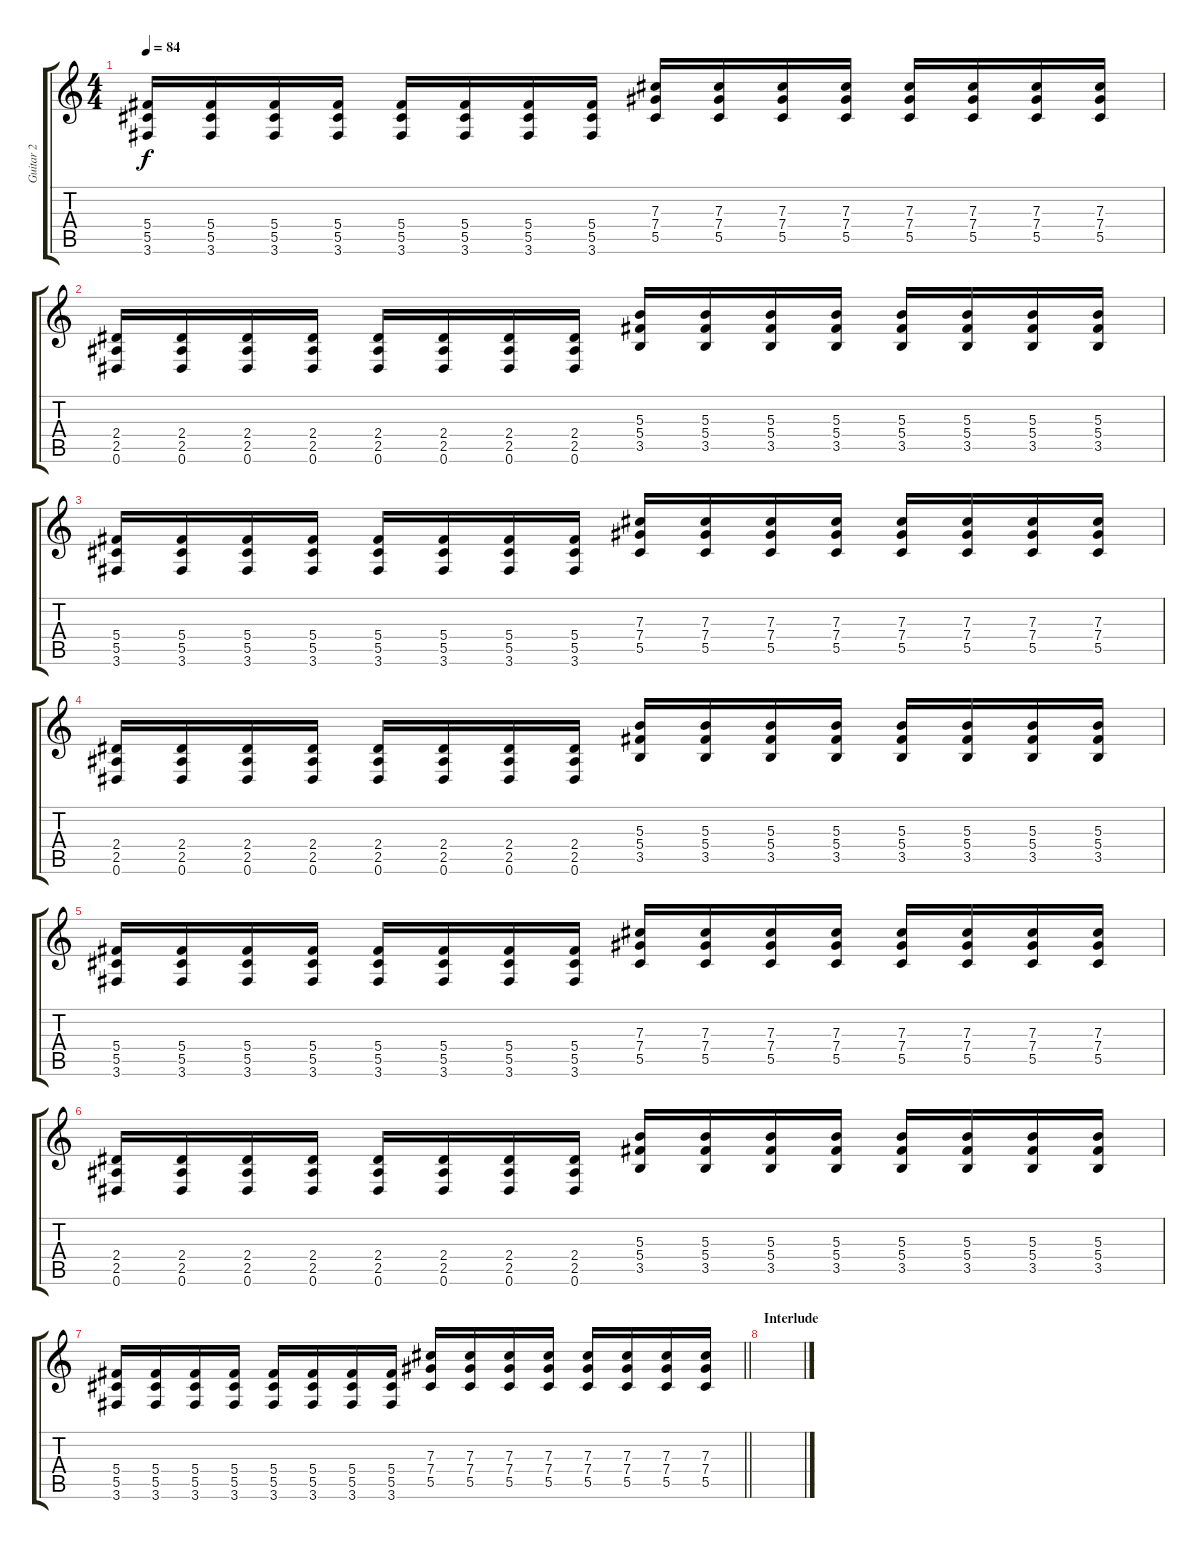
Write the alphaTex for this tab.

\track ("Guitar 2" "Guitar 2") {instrument electricguitarclean}
\staff {score tabs}
\tuning (Eb4 Bb3 Gb3 Db3 Ab2 Eb2) {hide}
\ts (4 4)
\tempo 84
\clef g2
\ks c
(5.4 5.5 3.6).16{dy f} (5.4 5.5 3.6).16 (5.4 5.5 3.6).16 (5.4 5.5 3.6).16 (5.4 5.5 3.6).16 (5.4 5.5 3.6).16 (5.4 5.5 3.6).16 (5.4 5.5 3.6).16 (7.3 7.4 5.5).16 (7.3 7.4 5.5).16 (7.3 7.4 5.5).16 (7.3 7.4 5.5).16 (7.3 7.4 5.5).16 (7.3 7.4 5.5).16 (7.3 7.4 5.5).16 (7.3 7.4 5.5).16 |
(2.4 2.5 0.6).16 (2.4 2.5 0.6).16 (2.4 2.5 0.6).16 (2.4 2.5 0.6).16 (2.4 2.5 0.6).16 (2.4 2.5 0.6).16 (2.4 2.5 0.6).16 (2.4 2.5 0.6).16 (5.3 5.4 3.5).16 (5.3 5.4 3.5).16 (5.3 5.4 3.5).16 (5.3 5.4 3.5).16 (5.3 5.4 3.5).16 (5.3 5.4 3.5).16 (5.3 5.4 3.5).16 (5.3 5.4 3.5).16 |
(5.4 5.5 3.6).16 (5.4 5.5 3.6).16 (5.4 5.5 3.6).16 (5.4 5.5 3.6).16 (5.4 5.5 3.6).16 (5.4 5.5 3.6).16 (5.4 5.5 3.6).16 (5.4 5.5 3.6).16 (7.3 7.4 5.5).16 (7.3 7.4 5.5).16 (7.3 7.4 5.5).16 (7.3 7.4 5.5).16 (7.3 7.4 5.5).16 (7.3 7.4 5.5).16 (7.3 7.4 5.5).16 (7.3 7.4 5.5).16 |
(2.4 2.5 0.6).16 (2.4 2.5 0.6).16 (2.4 2.5 0.6).16 (2.4 2.5 0.6).16 (2.4 2.5 0.6).16 (2.4 2.5 0.6).16 (2.4 2.5 0.6).16 (2.4 2.5 0.6).16 (5.3 5.4 3.5).16 (5.3 5.4 3.5).16 (5.3 5.4 3.5).16 (5.3 5.4 3.5).16 (5.3 5.4 3.5).16 (5.3 5.4 3.5).16 (5.3 5.4 3.5).16 (5.3 5.4 3.5).16 |
(5.4 5.5 3.6).16 (5.4 5.5 3.6).16 (5.4 5.5 3.6).16 (5.4 5.5 3.6).16 (5.4 5.5 3.6).16 (5.4 5.5 3.6).16 (5.4 5.5 3.6).16 (5.4 5.5 3.6).16 (7.3 7.4 5.5).16 (7.3 7.4 5.5).16 (7.3 7.4 5.5).16 (7.3 7.4 5.5).16 (7.3 7.4 5.5).16 (7.3 7.4 5.5).16 (7.3 7.4 5.5).16 (7.3 7.4 5.5).16 |
(2.4 2.5 0.6).16 (2.4 2.5 0.6).16 (2.4 2.5 0.6).16 (2.4 2.5 0.6).16 (2.4 2.5 0.6).16 (2.4 2.5 0.6).16 (2.4 2.5 0.6).16 (2.4 2.5 0.6).16 (5.3 5.4 3.5).16 (5.3 5.4 3.5).16 (5.3 5.4 3.5).16 (5.3 5.4 3.5).16 (5.3 5.4 3.5).16 (5.3 5.4 3.5).16 (5.3 5.4 3.5).16 (5.3 5.4 3.5).16 |
\barLineRight lightlight
(5.4 5.5 3.6).16 (5.4 5.5 3.6).16 (5.4 5.5 3.6).16 (5.4 5.5 3.6).16 (5.4 5.5 3.6).16 (5.4 5.5 3.6).16 (5.4 5.5 3.6).16 (5.4 5.5 3.6).16 (7.3 7.4 5.5).16 (7.3 7.4 5.5).16 (7.3 7.4 5.5).16 (7.3 7.4 5.5).16 (7.3 7.4 5.5).16 (7.3 7.4 5.5).16 (7.3 7.4 5.5).16 (7.3 7.4 5.5).16 |
\section ("" "Interlude")
